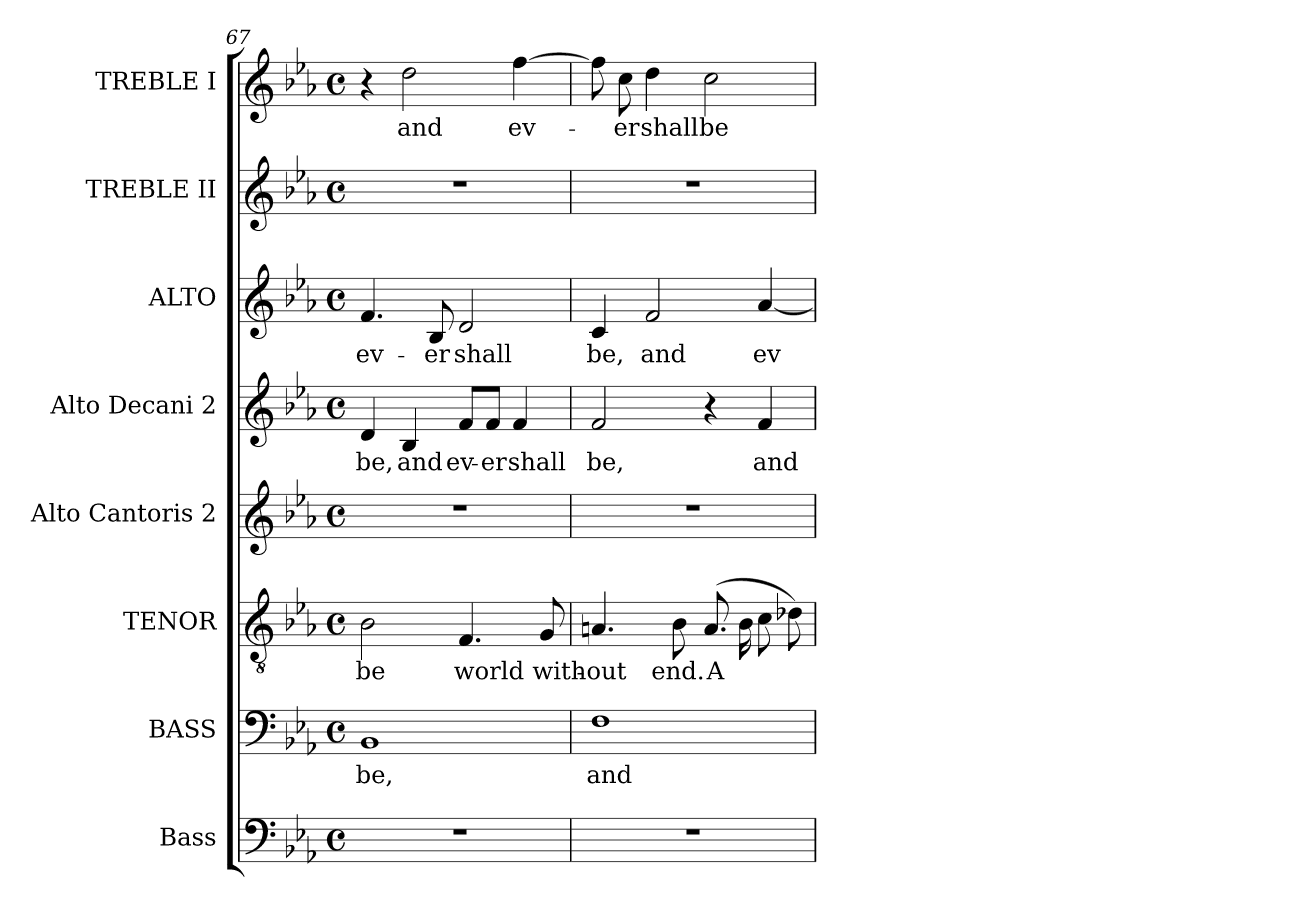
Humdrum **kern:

**kern	**kern	**text	**kern	**text	**kern	**kern	**text	**kern	**text	**kern	**kern	**text
*part8	*part7	*part7	*part6	*part6	*part5	*part4	*part4	*part3	*part3	*part2	*part1	*part1
*staff8	*staff7	*staff7	*staff6	*staff6	*staff5	*staff4	*staff4	*staff3	*staff3	*staff2	*staff1	*staff1
*I"Bass	*I"BASS	*	*I"TENOR	*	*I"Alto Cantoris 2	*I"Alto Decani 2	*	*I"ALTO	*	*I"TREBLE II	*I"TREBLE I	*
*I'B.	*I'B.	*	*I'T.	*	*I'A.Can.2	*I'A.Dec.2	*	*	*	*	*	*
!!LO:PB:g=z
*clefF4	*clefF4	*	*clefGv2	*	*clefG2	*clefG2	*	*clefG2	*	*clefG2	*clefG2	*
*	*	*	*ITrd7c12	*	*	*	*	*	*	*	*	*
*k[b-e-a-]	*k[b-e-a-]	*	*k[b-e-a-]	*	*k[b-e-a-]	*k[b-e-a-]	*	*k[b-e-a-]	*	*k[b-e-a-]	*k[b-e-a-]	*
*E-:	*E-:	*	*E-:	*	*E-:	*E-:	*	*E-:	*	*E-:	*E-:	*
*M4/4	*M4/4	*	*M4/4	*	*M4/4	*M4/4	*	*M4/4	*	*M4/4	*M4/4	*
*met(c)	*met(c)	*	*met(c)	*	*met(c)	*met(c)	*	*met(c)	*	*met(c)	*met(c)	*
=67	=67	=67	=67	=67	=67	=67	=67	=67	=67	=67	=67	=67
!	!	!LO:LY:b:color=#000000	!	!	!	!	!	!	!	!	!	!
!	!	!	!	!LO:LY:b:color=#000000	!	!	!	!	!	!	!	!
!	!	!	!	!	!	!	!LO:LY:b:color=#000000	!	!	!	!	!
!	!	!	!	!	!	!	!	!	!LO:LY:b:color=#000000	!	!	!
1r	1BB-i	be,	2BB-i\	be	1r	4di/	be,	4.fi/	ev-	1r	4r	.
!	!	!	!	!	!	!	!LO:LY:b:color=#000000	!	!	!	!	!
!	!	!	!	!	!	!	!	!	!	!	!	!LO:LY:b:color=#000000
.	.	.	.	.	.	4B-i/	and	.	.	.	2ddi\	and
!	!	!	!	!	!	!	!	!	!LO:LY:b:color=#000000	!	!	!
.	.	.	.	.	.	.	.	8B-i/	-er	.	.	.
!	!	!	!	!LO:LY:b:color=#000000	!	!	!	!	!	!	!	!
!	!	!	!	!	!	!	!LO:LY:b:color=#000000	!	!	!	!	!
!	!	!	!	!	!	!	!	!	!LO:LY:b:color=#000000	!	!	!
.	.	.	4.FFi/	world	.	8fi/L	ev-	2di/	shall	.	.	.
!	!	!	!	!	!	!	!LO:LY:b:color=#000000	!	!	!	!	!
.	.	.	.	.	.	8fi/J	-er	.	.	.	.	.
!	!	!	!	!	!	!	!LO:LY:b:color=#000000	!	!	!	!	!
!	!	!	!	!	!	!	!	!	!	!	!	!LO:LY:b:color=#000000
.	.	.	.	.	.	4fi/	shall	.	.	.	[4ffi\	ev-
!	!	!	!	!LO:LY:b:color=#000000	!	!	!	!	!	!	!	!
.	.	.	8GGi/	with-	.	.	.	.	.	.	.	.
=68	=68	=68	=68	=68	=68	=68	=68	=68	=68	=68	=68	=68
!	!	!LO:LY:b:color=#000000	!	!	!	!	!	!	!	!	!	!
!	!	!	!	!LO:LY:b:color=#000000	!	!	!	!	!	!	!	!
!	!	!	!	!	!	!	!LO:LY:b:color=#000000	!	!	!	!	!
!	!	!	!	!	!	!	!	!	!LO:LY:b:color=#000000	!	!	!
1r	1Fi	and	4.AAni/	-out	1r	2fi/	be,	4ci/	be,	1r	8ffi\]	.
!	!	!	!	!	!	!	!	!	!	!	!	!LO:LY:b:color=#000000
.	.	.	.	.	.	.	.	.	.	.	8cci\	-er
!	!	!	!	!	!	!	!	!	!LO:LY:b:color=#000000	!	!	!
!	!	!	!	!	!	!	!	!	!	!	!	!LO:LY:b:color=#000000
.	.	.	.	.	.	.	.	2fi/	and	.	4ddi\	shall
!	!	!	!	!LO:LY:b:color=#000000	!	!	!	!	!	!	!	!
.	.	.	8BB-i\	end.	.	.	.	.	.	.	.	.
!	!	!	!	!LO:LY:b:color=#000000	!	!	!	!	!	!	!	!
!	!	!	!	!	!	!	!	!	!	!	!	!LO:LY:b:color=#000000
.	.	.	(8.AAi/	A	.	4r	.	.	.	.	2cci\	be
.	.	.	16BB-i\	.	.	.	.	.	.	.	.	.
!	!	!	!	!	!	!	!LO:LY:b:color=#000000	!	!	!	!	!
!	!	!	!	!	!	!	!	!	!LO:LY:b:color=#000000	!	!	!
.	.	.	8Ci\	.	.	4fi/	and	[4a-i/	ev-	.	.	.
.	.	.	8D-Xi\)	.	.	.	.	.	.	.	.	.
=	=	=	=	=	=	=	=	=	=	=	=	=
*-	*-	*-	*-	*-	*-	*-	*-	*-	*-	*-	*-	*-
